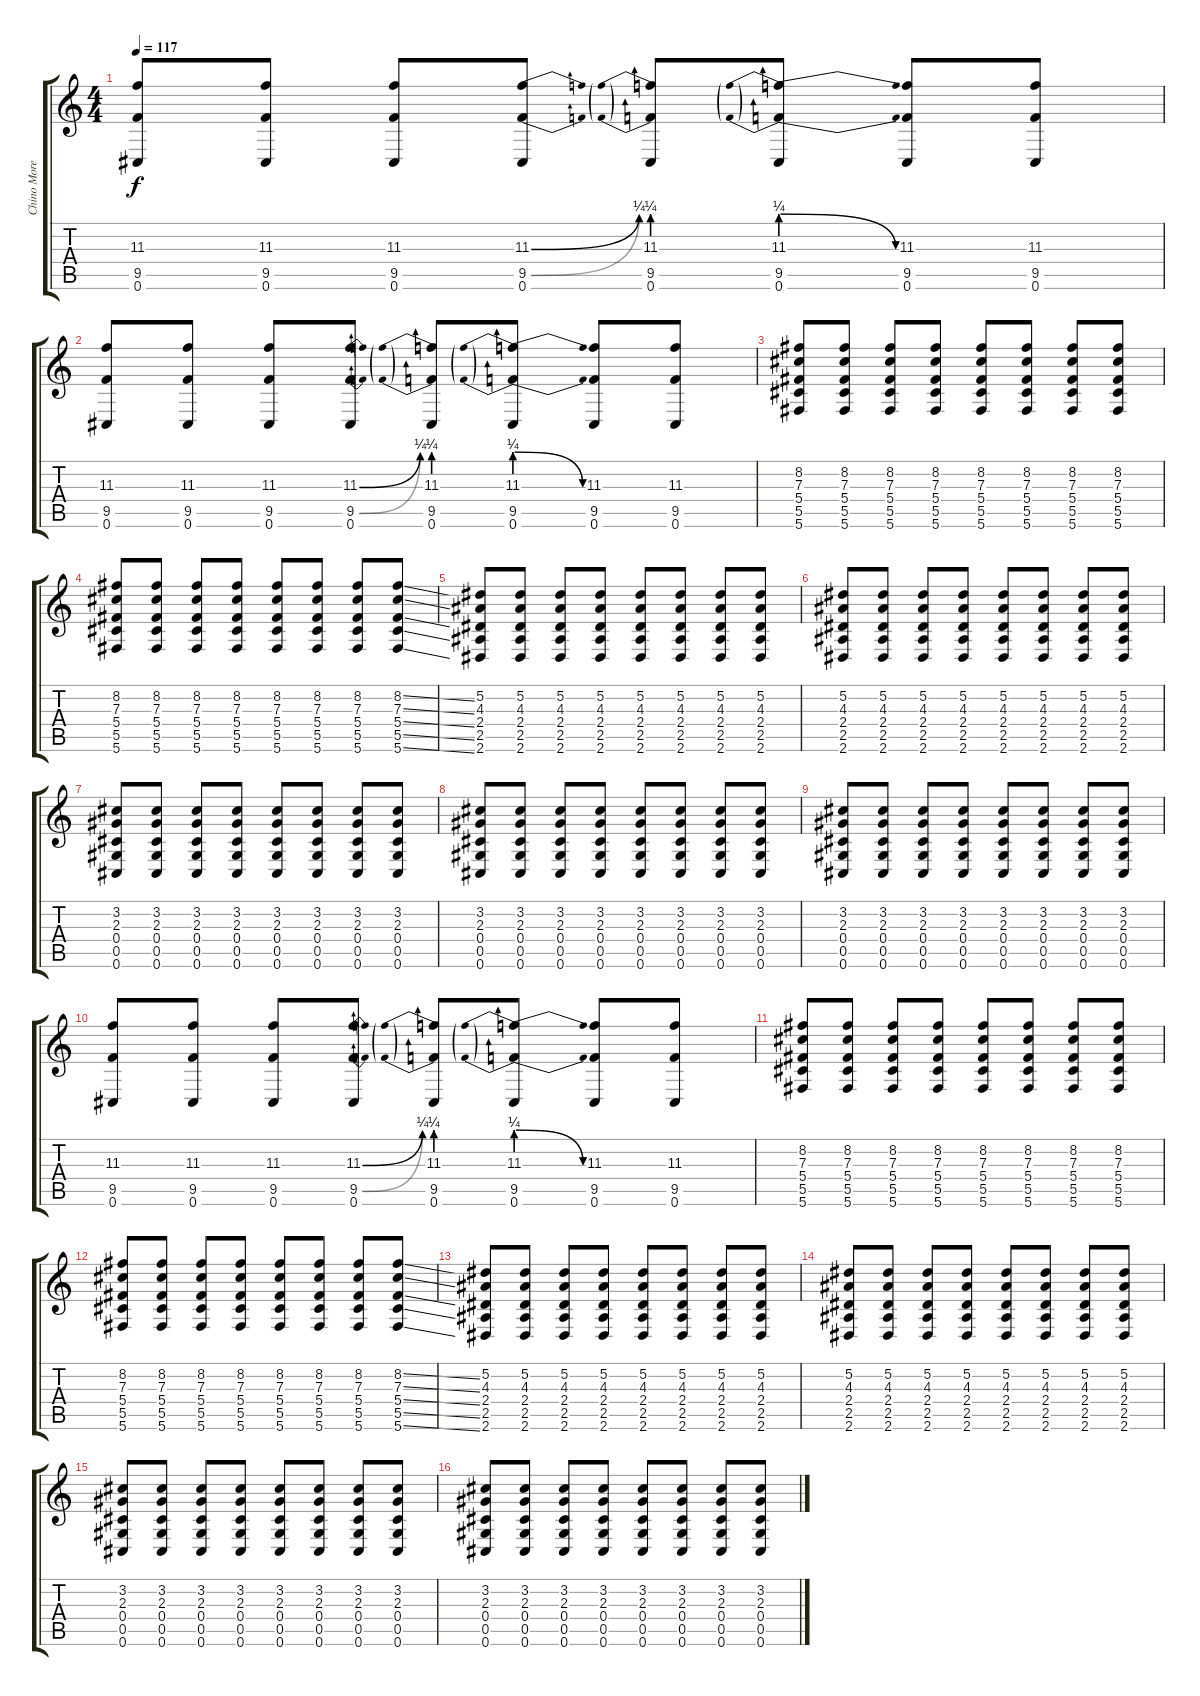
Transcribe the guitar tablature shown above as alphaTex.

\track ("Chino Moreno" "Chino More") {instrument distortionguitar}
\staff {score tabs}
\tuning (Eb4 Bb3 Gb3 Db3 Ab2 Db2) {hide}
\ts (4 4)
\tempo 117
\clef g2
\ks c
(11.3 9.5 0.6).8{dy f} (11.3 9.5 0.6).8 (11.3 9.5 0.6).8 (11.3{be (bend 0 0 60 1)} 9.5{be (bend 0 0 60 1)} 0.6).8 (11.3{be (prebend 0 1 60 1)} 9.5{be (prebend 0 1 60 1)} 0.6).8 (11.3{be (prebendrelease 0 1 60 0)} 9.5{be (prebendrelease 0 1 60 0)} 0.6).8 (11.3 9.5 0.6).8 (11.3 9.5 0.6).8 |
(11.3 9.5 0.6).8 (11.3 9.5 0.6).8 (11.3 9.5 0.6).8 (11.3{be (bend 0 0 60 1)} 9.5{be (bend 0 0 60 1)} 0.6).8 (11.3{be (prebend 0 1 60 1)} 9.5{be (prebend 0 1 60 1)} 0.6).8 (11.3{be (prebendrelease 0 1 60 0)} 9.5{be (prebendrelease 0 1 60 0)} 0.6).8 (11.3 9.5 0.6).8 (11.3 9.5 0.6).8 |
(8.2 7.3 5.4 5.5 5.6).8 (8.2 7.3 5.4 5.5 5.6).8 (8.2 7.3 5.4 5.5 5.6).8 (8.2 7.3 5.4 5.5 5.6).8 (8.2 7.3 5.4 5.5 5.6).8 (8.2 7.3 5.4 5.5 5.6).8 (8.2 7.3 5.4 5.5 5.6).8 (8.2 7.3 5.4 5.5 5.6).8 |
(8.2 7.3 5.4 5.5 5.6).8 (8.2 7.3 5.4 5.5 5.6).8 (8.2 7.3 5.4 5.5 5.6).8 (8.2 7.3 5.4 5.5 5.6).8 (8.2 7.3 5.4 5.5 5.6).8 (8.2 7.3 5.4 5.5 5.6).8 (8.2 7.3 5.4 5.5 5.6).8 (8.2{ss} 7.3{ss} 5.4{ss} 5.5{ss} 5.6{ss}).8 |
(5.2 4.3 2.4 2.5 2.6).8 (5.2 4.3 2.4 2.5 2.6).8 (5.2 4.3 2.4 2.5 2.6).8 (5.2 4.3 2.4 2.5 2.6).8 (5.2 4.3 2.4 2.5 2.6).8 (5.2 4.3 2.4 2.5 2.6).8 (5.2 4.3 2.4 2.5 2.6).8 (5.2 4.3 2.4 2.5 2.6).8 |
(5.2 4.3 2.4 2.5 2.6).8 (5.2 4.3 2.4 2.5 2.6).8 (5.2 4.3 2.4 2.5 2.6).8 (5.2 4.3 2.4 2.5 2.6).8 (5.2 4.3 2.4 2.5 2.6).8 (5.2 4.3 2.4 2.5 2.6).8 (5.2 4.3 2.4 2.5 2.6).8 (5.2 4.3 2.4 2.5 2.6).8 |
(3.2 2.3 0.4 0.5 0.6).8 (3.2 2.3 0.4 0.5 0.6).8 (3.2 2.3 0.4 0.5 0.6).8 (3.2 2.3 0.4 0.5 0.6).8 (3.2 2.3 0.4 0.5 0.6).8 (3.2 2.3 0.4 0.5 0.6).8 (3.2 2.3 0.4 0.5 0.6).8 (3.2 2.3 0.4 0.5 0.6).8 |
(3.2 2.3 0.4 0.5 0.6).8 (3.2 2.3 0.4 0.5 0.6).8 (3.2 2.3 0.4 0.5 0.6).8 (3.2 2.3 0.4 0.5 0.6).8 (3.2 2.3 0.4 0.5 0.6).8 (3.2 2.3 0.4 0.5 0.6).8 (3.2 2.3 0.4 0.5 0.6).8 (3.2 2.3 0.4 0.5 0.6).8 |
(3.2 2.3 0.4 0.5 0.6).8 (3.2 2.3 0.4 0.5 0.6).8 (3.2 2.3 0.4 0.5 0.6).8 (3.2 2.3 0.4 0.5 0.6).8 (3.2 2.3 0.4 0.5 0.6).8 (3.2 2.3 0.4 0.5 0.6).8 (3.2 2.3 0.4 0.5 0.6).8 (3.2 2.3 0.4 0.5 0.6).8 |
(11.3 9.5 0.6).8 (11.3 9.5 0.6).8 (11.3 9.5 0.6).8 (11.3{be (bend 0 0 60 1)} 9.5{be (bend 0 0 60 1)} 0.6).8 (11.3{be (prebend 0 1 60 1)} 9.5{be (prebend 0 1 60 1)} 0.6).8 (11.3{be (prebendrelease 0 1 60 0)} 9.5{be (prebendrelease 0 1 60 0)} 0.6).8 (11.3 9.5 0.6).8 (11.3 9.5 0.6).8 |
(8.2 7.3 5.4 5.5 5.6).8 (8.2 7.3 5.4 5.5 5.6).8 (8.2 7.3 5.4 5.5 5.6).8 (8.2 7.3 5.4 5.5 5.6).8 (8.2 7.3 5.4 5.5 5.6).8 (8.2 7.3 5.4 5.5 5.6).8 (8.2 7.3 5.4 5.5 5.6).8 (8.2 7.3 5.4 5.5 5.6).8 |
(8.2 7.3 5.4 5.5 5.6).8 (8.2 7.3 5.4 5.5 5.6).8 (8.2 7.3 5.4 5.5 5.6).8 (8.2 7.3 5.4 5.5 5.6).8 (8.2 7.3 5.4 5.5 5.6).8 (8.2 7.3 5.4 5.5 5.6).8 (8.2 7.3 5.4 5.5 5.6).8 (8.2{ss} 7.3{ss} 5.4{ss} 5.5{ss} 5.6{ss}).8 |
(5.2 4.3 2.4 2.5 2.6).8 (5.2 4.3 2.4 2.5 2.6).8 (5.2 4.3 2.4 2.5 2.6).8 (5.2 4.3 2.4 2.5 2.6).8 (5.2 4.3 2.4 2.5 2.6).8 (5.2 4.3 2.4 2.5 2.6).8 (5.2 4.3 2.4 2.5 2.6).8 (5.2 4.3 2.4 2.5 2.6).8 |
(5.2 4.3 2.4 2.5 2.6).8 (5.2 4.3 2.4 2.5 2.6).8 (5.2 4.3 2.4 2.5 2.6).8 (5.2 4.3 2.4 2.5 2.6).8 (5.2 4.3 2.4 2.5 2.6).8 (5.2 4.3 2.4 2.5 2.6).8 (5.2 4.3 2.4 2.5 2.6).8 (5.2 4.3 2.4 2.5 2.6).8 |
(3.2 2.3 0.4 0.5 0.6).8 (3.2 2.3 0.4 0.5 0.6).8 (3.2 2.3 0.4 0.5 0.6).8 (3.2 2.3 0.4 0.5 0.6).8 (3.2 2.3 0.4 0.5 0.6).8 (3.2 2.3 0.4 0.5 0.6).8 (3.2 2.3 0.4 0.5 0.6).8 (3.2 2.3 0.4 0.5 0.6).8 |
(3.2 2.3 0.4 0.5 0.6).8 (3.2 2.3 0.4 0.5 0.6).8 (3.2 2.3 0.4 0.5 0.6).8 (3.2 2.3 0.4 0.5 0.6).8 (3.2 2.3 0.4 0.5 0.6).8 (3.2 2.3 0.4 0.5 0.6).8 (3.2 2.3 0.4 0.5 0.6).8 (3.2 2.3 0.4 0.5 0.6).8
